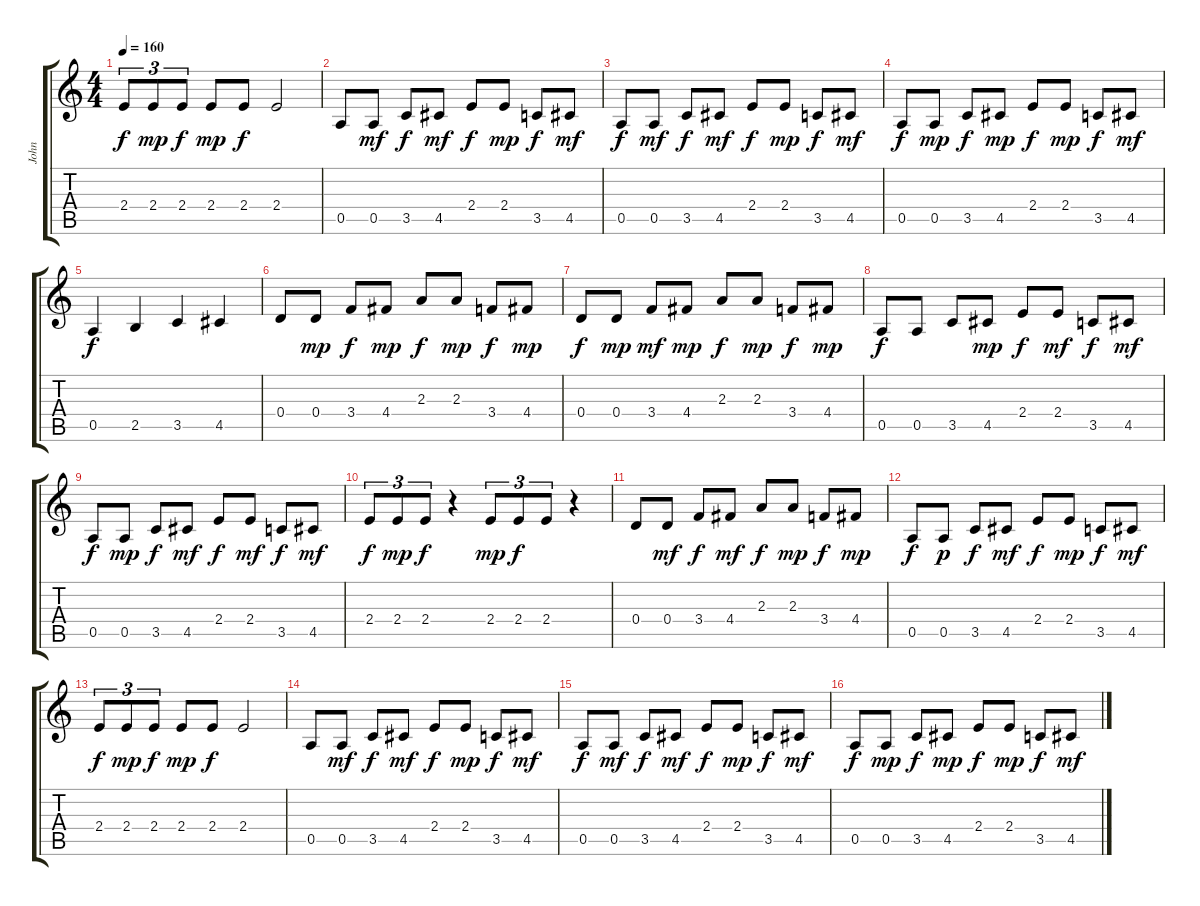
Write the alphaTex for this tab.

\track ("John" "John") {instrument electricguitarclean}
\staff {score tabs}
\tuning (E4 B3 G3 D3 A2 E2) {hide}
\ts (4 4)
\tempo 160
\clef g2
\ks c
2.4.8{tu (3 2) dy f} 2.4.8{tu (3 2) dy mp} 2.4.8{tu (3 2) dy f} 2.4.8{dy mp} 2.4.8{dy f} 2.4.2 |
0.5.8 0.5.8{dy mf} 3.5.8{dy f} 4.5.8{dy mf} 2.4.8{dy f} 2.4.8{dy mp} 3.5.8{dy f} 4.5.8{dy mf} |
0.5.8{dy f} 0.5.8{dy mf} 3.5.8{dy f} 4.5.8{dy mf} 2.4.8{dy f} 2.4.8{dy mp} 3.5.8{dy f} 4.5.8{dy mf} |
0.5.8{dy f} 0.5.8{dy mp} 3.5.8{dy f} 4.5.8{dy mp} 2.4.8{dy f} 2.4.8{dy mp} 3.5.8{dy f} 4.5.8{dy mf} |
0.5.4{dy f} 2.5.4 3.5.4 4.5.4 |
0.4.8 0.4.8{dy mp} 3.4.8{dy f} 4.4.8{dy mp} 2.3.8{dy f} 2.3.8{dy mp} 3.4.8{dy f} 4.4.8{dy mp} |
0.4.8{dy f} 0.4.8{dy mp} 3.4.8{dy mf} 4.4.8{dy mp} 2.3.8{dy f} 2.3.8{dy mp} 3.4.8{dy f} 4.4.8{dy mp} |
0.5.8{dy f} 0.5.8 3.5.8 4.5.8{dy mp} 2.4.8{dy f} 2.4.8{dy mf} 3.5.8{dy f} 4.5.8{dy mf} |
0.5.8{dy f} 0.5.8{dy mp} 3.5.8{dy f} 4.5.8{dy mf} 2.4.8{dy f} 2.4.8{dy mf} 3.5.8{dy f} 4.5.8{dy mf} |
2.4.8{tu (3 2) dy f} 2.4.8{tu (3 2) dy mp} 2.4.8{tu (3 2) dy f} r.4 2.4.8{tu (3 2) dy mp} 2.4.8{tu (3 2) dy f} 2.4.8{tu (3 2)} r.4 |
0.4.8 0.4.8{dy mf} 3.4.8{dy f} 4.4.8{dy mf} 2.3.8{dy f} 2.3.8{dy mp} 3.4.8{dy f} 4.4.8{dy mp} |
0.5.8{dy f} 0.5.8{dy p} 3.5.8{dy f} 4.5.8{dy mf} 2.4.8{dy f} 2.4.8{dy mp} 3.5.8{dy f} 4.5.8{dy mf} |
2.4.8{tu (3 2) dy f} 2.4.8{tu (3 2) dy mp} 2.4.8{tu (3 2) dy f} 2.4.8{dy mp} 2.4.8{dy f} 2.4.2 |
0.5.8 0.5.8{dy mf} 3.5.8{dy f} 4.5.8{dy mf} 2.4.8{dy f} 2.4.8{dy mp} 3.5.8{dy f} 4.5.8{dy mf} |
0.5.8{dy f} 0.5.8{dy mf} 3.5.8{dy f} 4.5.8{dy mf} 2.4.8{dy f} 2.4.8{dy mp} 3.5.8{dy f} 4.5.8{dy mf} |
0.5.8{dy f} 0.5.8{dy mp} 3.5.8{dy f} 4.5.8{dy mp} 2.4.8{dy f} 2.4.8{dy mp} 3.5.8{dy f} 4.5.8{dy mf}
